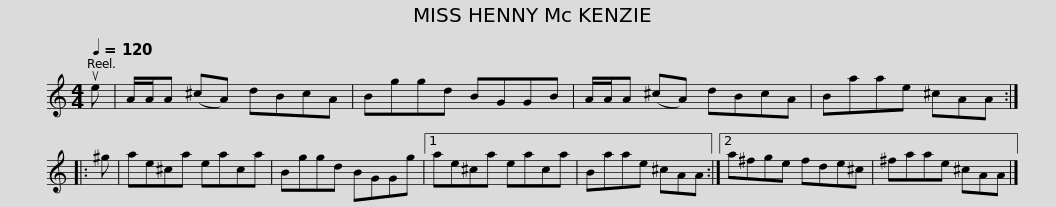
X:1
L:1/8
Q:1/4=120
M:4/4
I:linebreak $
K:C
V:1 treble
V:1
 ue | A/A/A (^cA) dBcA | Bggd BGGB | A/A/A (^cA) dBcA | Baae ^cAA :: %5
 ^g |$ ae^ca eaca | Bggd BGGg |1 ae^ca eaca | Baae ^cAA :|2 %10
 a^fge fde^c |$ ^faae ^cAA |] %12
